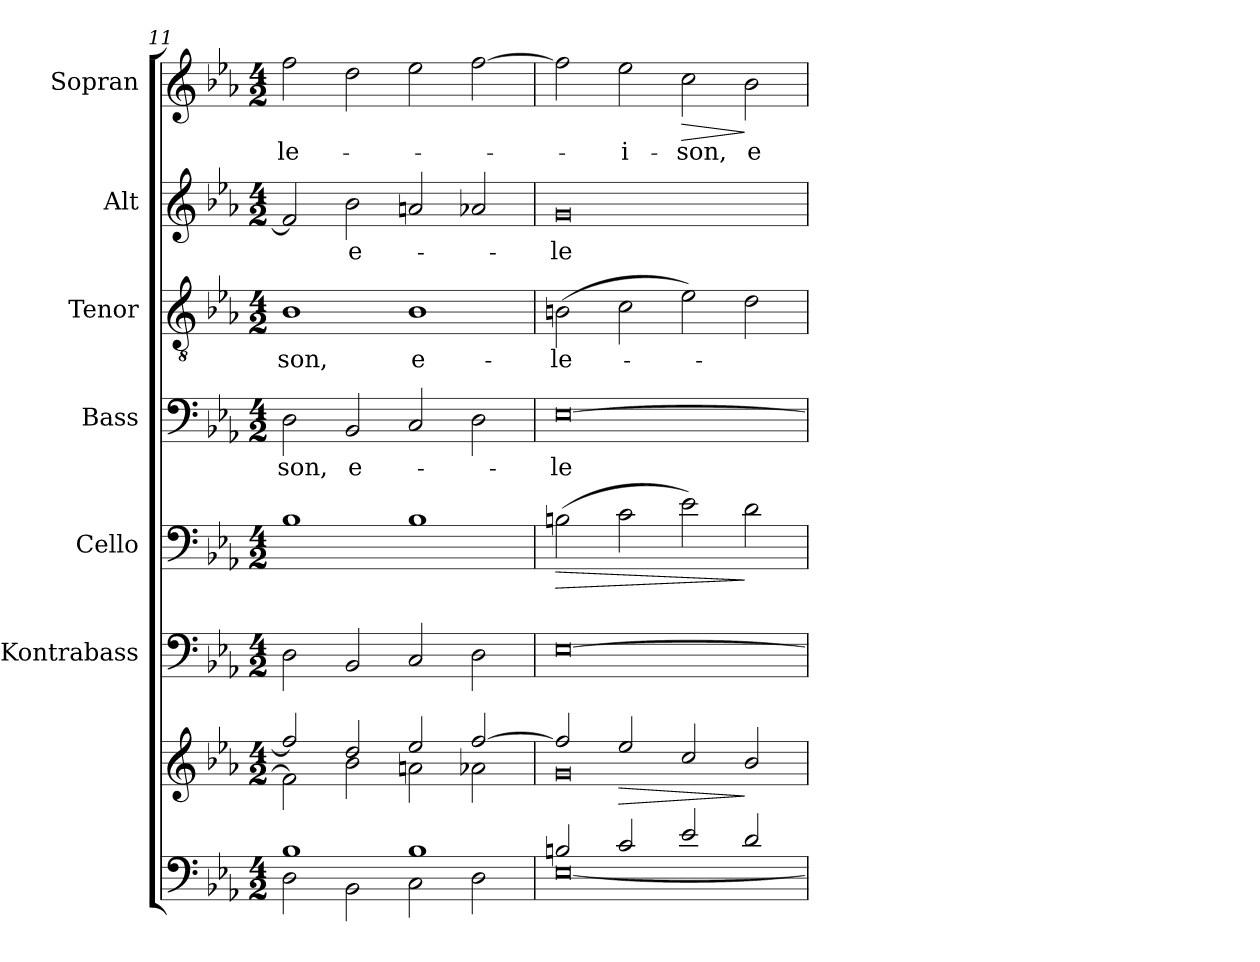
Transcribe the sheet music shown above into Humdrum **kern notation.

**kern	**kern	**dynam	**kern	**kern	**dynam	**kern	**text	**kern	**text	**kern	**text	**kern	**text	**dynam
*part7	*part7	*part7	*part6	*part5	*part5	*part4	*part4	*part3	*part3	*part2	*part2	*part1	*part1	*part1
*staff8	*staff7	*staff7/8	*staff6	*staff5	*staff5	*staff4	*staff4	*staff3	*staff3	*staff2	*staff2	*staff1	*staff1	*staff1
*	*	*	*I"Kontrabass	*I"Cello	*	*I"Bass	*	*I"Tenor	*	*I"Alt	*	*I"Sopran	*	*
*	*	*	*I'Kb.	*	*	*I'B.	*	*I'T.	*	*I'A.	*	*I'S.	*	*
*clefF4	*clefG2	*	*clefF4	*clefF4	*	*clefF4	*	*clefGv2	*	*clefG2	*	*clefG2	*	*
*	*	*	*ITrd7c12	*	*	*	*	*	*	*	*	*	*	*
*k[b-e-a-]	*k[b-e-a-]	*	*k[b-e-a-]	*k[b-e-a-]	*	*k[b-e-a-]	*	*k[b-e-a-]	*	*k[b-e-a-]	*	*k[b-e-a-]	*	*
*E-:	*E-:	*	*E-:	*E-:	*	*E-:	*	*E-:	*	*E-:	*	*E-:	*	*
*M4/2	*M4/2	*	*M4/2	*M4/2	*	*M4/2	*	*M4/2	*	*M4/2	*	*M4/2	*	*
=11	=11	=11	=11	=11	=11	=11	=11	=11	=11	=11	=11	=11	=11	=11
*^	*^	*	*	*	*	*	*	*	*	*	*	*	*	*
!	!	!	!	!	!	!	!	!	!LO:LY:b	!	!LO:LY:b	!	!	!	!LO:LY:b	!
1B-	2D\	2ff/]	2f\]	.	2DD\	1B-	.	2D\	-son,	1B-	-son,	2f/]	.	2ff\	-le-	.
!	!	!	!	!	!	!	!	!	!LO:LY:b	!	!	!	!LO:LY:b	!	!	!
.	2BB-\	2dd/	2b-\	.	2BBB-/	.	.	2BB-/	e-	.	.	2b-\	e-	2dd\	.	.
!	!	!	!	!	!	!	!	!	!	!	!LO:LY:b	!	!	!	!	!
1B-	2C\	2ee-/	2an\	.	2CC/	1B-	.	2C/	.	1B-	e-	2an/	.	2ee-\	.	.
.	2D\	[>2ff/	2a-X\	.	2DD\	.	.	2D\	.	.	.	2a-X/	.	[2ff\	.	.
=12	=12	=12	=12	=12	=12	=12	=12	=12	=12	=12	=12	=12	=12	=12	=12	=12
!	!	!	!	!	!	!	!LO:HP:b	!	!LO:LY:b	!	!LO:LY:b	!	!LO:LY:b	!	!	!
2Bn/	[<0E-	2ff/]	0g	.	[0EE-	(>2Bn\	>	[0E-	-le-	(>2Bn\	-le-	0g	-le-	2ff\]	.	.
!	!	!	!	!LO:HP:b	!	!	!	!	!	!	!	!	!	!	!LO:LY:b	!
2c/	.	2ee-/	.	>	.	2c\	.	.	.	2c\	.	.	.	2ee-\	-i-	.
!	!	!	!	!	!	!	!	!	!	!	!	!	!	!	!LO:LY:b	!LO:HP:b
2e-/	.	2cc/	.	.	.	2e-\)	.	.	.	2e-\)	.	.	.	2cc\	-son,	>
!	!	!	!	!	!	!	!	!	!	!	!	!	!	!	!LO:LY:b	!
2d/	.	2b-/	.	]	.	2d\	]	.	.	2d\	.	.	.	2b-\	e-	]
*v	*v	*	*	*	*	*	*	*	*	*	*	*	*	*	*	*
*	*v	*v	*	*	*	*	*	*	*	*	*	*	*	*	*
=	=	=	=	=	=	=	=	=	=	=	=	=	=	=
*-	*-	*-	*-	*-	*-	*-	*-	*-	*-	*-	*-	*-	*-	*-
